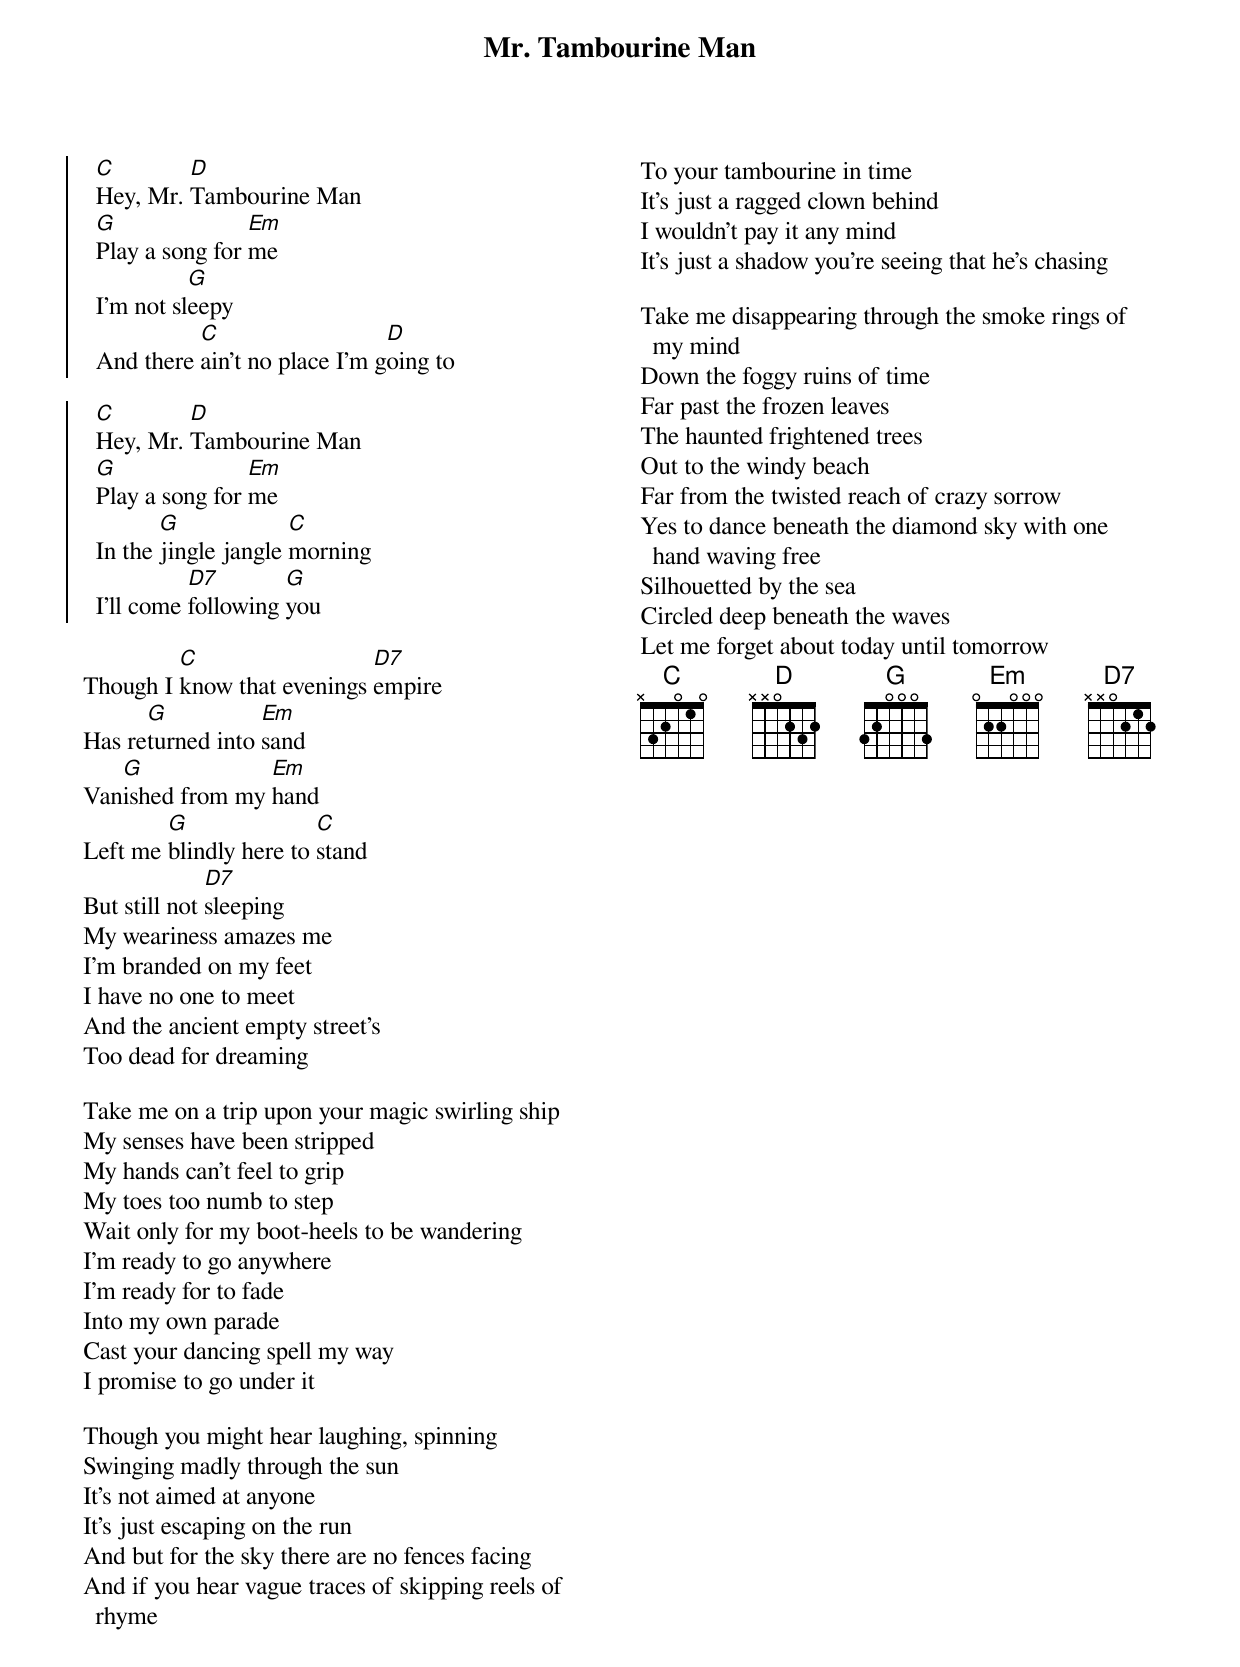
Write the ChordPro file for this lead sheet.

{title: Mr. Tambourine Man}
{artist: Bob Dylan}
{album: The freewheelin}
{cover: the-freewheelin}
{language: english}
{columns: 2}
{define: C frets X 3 2 0 1 0}
{define: D frets X X 0 2 3 2}
{define: G frets 3 2 0 0 0 3}
{define: Em frets 0 2 2 0 0 0}
{define: D7 frets X X 0 2 1 2}

{start_of_chorus}
  [C]Hey, Mr. [D]Tambourine Man
  [G]Play a song for [Em]me
  I'm not sl[G]eepy
  And there [C]ain't no place I'm g[D]oing to
{end_of_chorus}

{start_of_chorus}
  [C]Hey, Mr. [D]Tambourine Man
  [G]Play a song for [Em]me
  In the [G]jingle jangle [C]morning
  I'll come [D7]following [G]you
{end_of_chorus}

Though I [C]know that evenings [D7]empire
Has re[G]turned into [Em]sand
Van[G]ished from my [Em]hand
Left me [G]blindly here to [C]stand
But still not [D7]sleeping
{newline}
My weariness amazes me
I'm branded on my feet
I have no one to meet
And the ancient empty street's
Too dead for dreaming

Take me on a trip upon your magic swirling ship
My senses have been stripped
My hands can't feel to grip
My toes too numb to step
Wait only for my boot-heels to be wandering
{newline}
I'm ready to go anywhere
I'm ready for to fade
Into my own parade
Cast your dancing spell my way
I promise to go under it

Though you might hear laughing, spinning
Swinging madly through the sun
It's not aimed at anyone
It's just escaping on the run
And but for the sky there are no fences facing
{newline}
And if you hear vague traces of skipping reels of rhyme
To your tambourine in time
It's just a ragged clown behind
I wouldn't pay it any mind
It's just a shadow you're seeing that he's chasing

Take me disappearing through the smoke rings of my mind
Down the foggy ruins of time
Far past the frozen leaves
The haunted frightened trees
Out to the windy beach
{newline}
Far from the twisted reach of crazy sorrow
Yes to dance beneath the diamond sky with one hand waving free
Silhouetted by the sea
Circled deep beneath the waves
Let me forget about today until tomorrow
